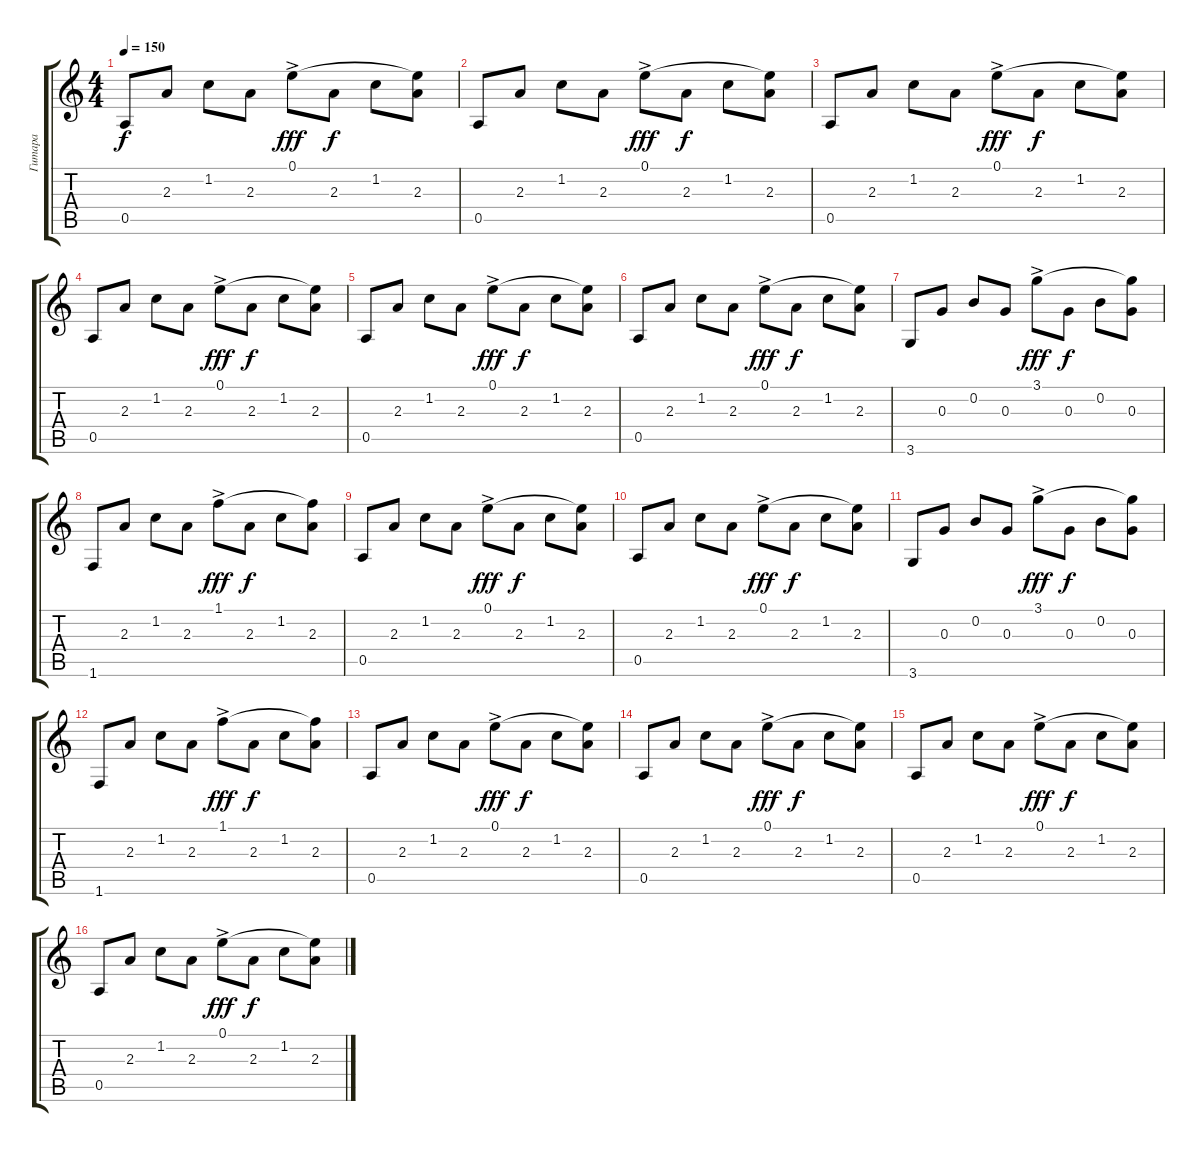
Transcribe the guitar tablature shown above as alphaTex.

\track ("Гитара" "Гитара") {instrument acousticguitarsteel}
\staff {score tabs}
\tuning (E4 B3 G3 D3 A2 E2) {hide}
\ts (4 4)
\tempo 150
\clef g2
\ks c
0.5.8{dy f} 2.3.8 1.2.8 2.3.8 0.1{ac}.8{dy fff} 2.3.8{dy f} 1.2.8 (0.1{t} 2.3).8 |
0.5.8 2.3.8 1.2.8 2.3.8 0.1{ac}.8{dy fff} 2.3.8{dy f} 1.2.8 (0.1{t} 2.3).8 |
0.5.8 2.3.8 1.2.8 2.3.8 0.1{ac}.8{dy fff} 2.3.8{dy f} 1.2.8 (0.1{t} 2.3).8 |
0.5.8 2.3.8 1.2.8 2.3.8 0.1{ac}.8{dy fff} 2.3.8{dy f} 1.2.8 (0.1{t} 2.3).8 |
0.5.8 2.3.8 1.2.8 2.3.8 0.1{ac}.8{dy fff} 2.3.8{dy f} 1.2.8 (0.1{t} 2.3).8 |
0.5.8 2.3.8 1.2.8 2.3.8 0.1{ac}.8{dy fff} 2.3.8{dy f} 1.2.8 (0.1{t} 2.3).8 |
3.6.8 0.3.8 0.2.8 0.3.8 3.1{ac}.8{dy fff} 0.3.8{dy f} 0.2.8 (3.1{t} 0.3).8 |
1.6.8 2.3.8 1.2.8 2.3.8 1.1{ac}.8{dy fff} 2.3.8{dy f} 1.2.8 (1.1{t} 2.3).8 |
0.5.8 2.3.8 1.2.8 2.3.8 0.1{ac}.8{dy fff} 2.3.8{dy f} 1.2.8 (0.1{t} 2.3).8 |
0.5.8 2.3.8 1.2.8 2.3.8 0.1{ac}.8{dy fff} 2.3.8{dy f} 1.2.8 (0.1{t} 2.3).8 |
3.6.8 0.3.8 0.2.8 0.3.8 3.1{ac}.8{dy fff} 0.3.8{dy f} 0.2.8 (3.1{t} 0.3).8 |
1.6.8 2.3.8 1.2.8 2.3.8 1.1{ac}.8{dy fff} 2.3.8{dy f} 1.2.8 (1.1{t} 2.3).8 |
0.5.8 2.3.8 1.2.8 2.3.8 0.1{ac}.8{dy fff} 2.3.8{dy f} 1.2.8 (0.1{t} 2.3).8 |
0.5.8 2.3.8 1.2.8 2.3.8 0.1{ac}.8{dy fff} 2.3.8{dy f} 1.2.8 (0.1{t} 2.3).8 |
0.5.8 2.3.8 1.2.8 2.3.8 0.1{ac}.8{dy fff} 2.3.8{dy f} 1.2.8 (0.1{t} 2.3).8 |
0.5.8 2.3.8 1.2.8 2.3.8 0.1{ac}.8{dy fff} 2.3.8{dy f} 1.2.8 (0.1{t} 2.3).8
